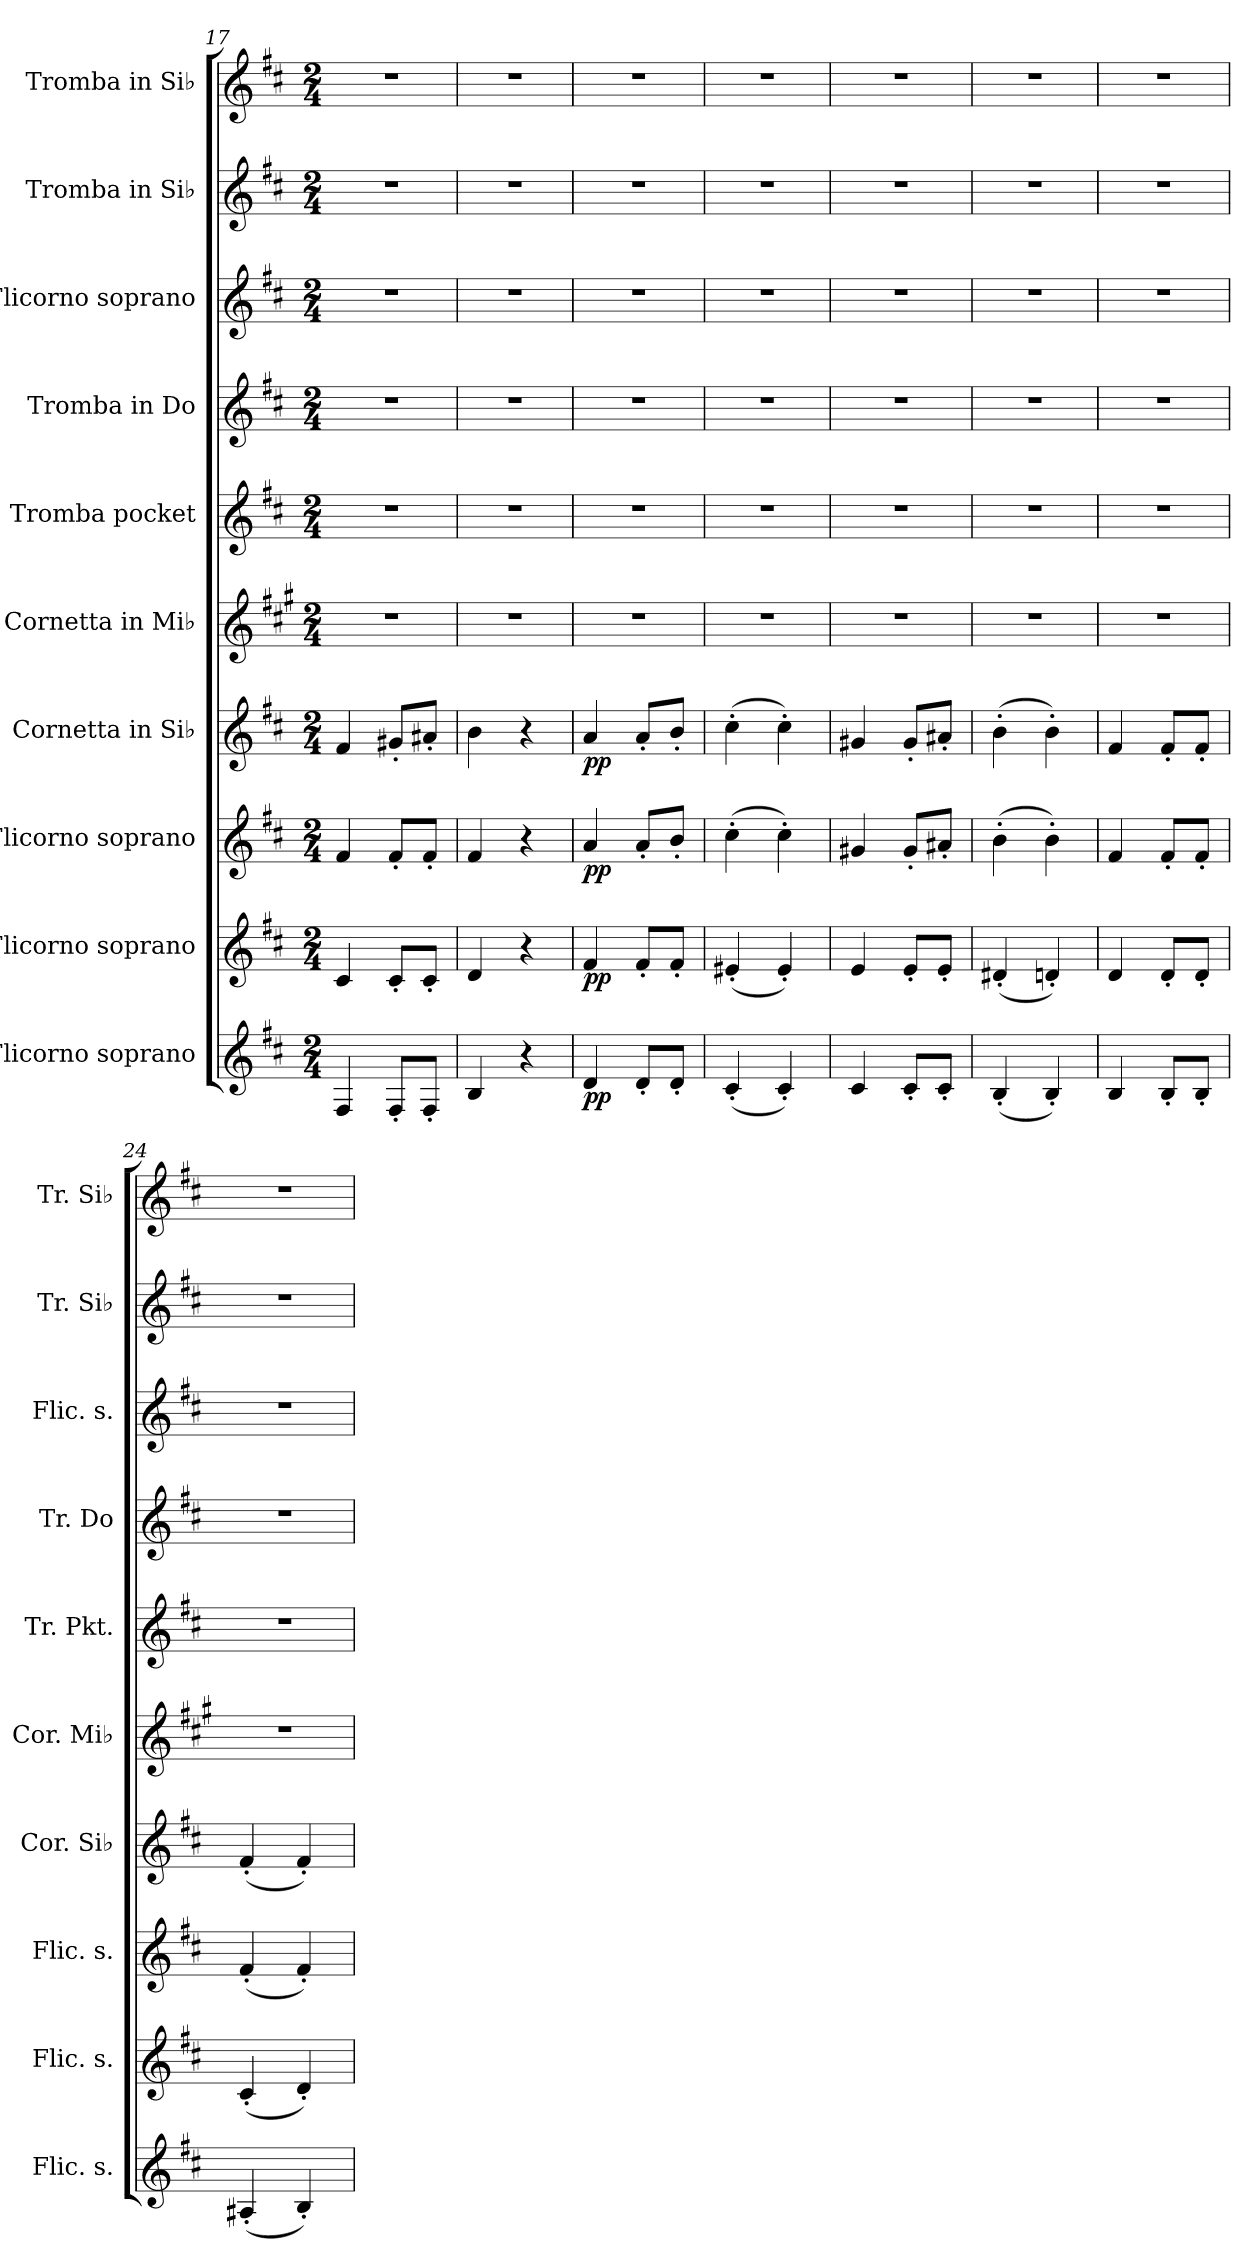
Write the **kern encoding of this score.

**kern	**dynam	**kern	**dynam	**kern	**dynam	**kern	**dynam	**kern	**kern	**kern	**kern	**kern	**kern
*part10	*part10	*part9	*part9	*part8	*part8	*part7	*part7	*part6	*part5	*part4	*part3	*part2	*part1
*staff10	*staff10	*staff9	*staff9	*staff8	*staff8	*staff7	*staff7	*staff6	*staff5	*staff4	*staff3	*staff2	*staff1
*I"Flicorno soprano	*	*I"Flicorno soprano	*	*I"Flicorno soprano	*	*I"Cornetta in Si♭	*	*I"Cornetta in Mi♭	*I"Tromba pocket	*I"Tromba in Do	*I"Flicorno soprano	*I"Tromba in Si♭	*I"Tromba in Si♭
*I'Flic. s.	*	*I'Flic. s.	*	*I'Flic. s.	*	*I'Cor. Si♭	*	*I'Cor. Mi♭	*I'Tr. Pkt.	*I'Tr. Do	*I'Flic. s.	*I'Tr. Si♭	*I'Tr. Si♭
*clefG2	*	*clefG2	*	*clefG2	*	*clefG2	*	*clefG2	*clefG2	*clefG2	*clefG2	*clefG2	*clefG2
*ITrd1c2	*	*ITrd1c2	*	*ITrd1c2	*	*ITrd1c2	*	*ITrd-2c-3	*ITrd1c2	*ITrd1c2	*ITrd1c2	*ITrd1c2	*ITrd1c2
*k[]	*	*k[]	*	*k[]	*	*k[]	*	*k[]	*k[]	*k[]	*k[]	*k[]	*k[]
*M2/4	*	*M2/4	*	*M2/4	*	*M2/4	*	*M2/4	*M2/4	*M2/4	*M2/4	*M2/4	*M2/4
=17	=17	=17	=17	=17	=17	=17	=17	=17	=17	=17	=17	=17	=17
4E/	.	4B/	.	4e/	.	4e/	.	2r	2r	2r	2r	2r	2r
8E'/L	.	8B'/L	.	8e'/L	.	8f#X'/L	.	.	.	.	.	.	.
8E'/J	.	8B'/J	.	8e'/J	.	8g#X'/J	.	.	.	.	.	.	.
=18	=18	=18	=18	=18	=18	=18	=18	=18	=18	=18	=18	=18	=18
4A/	.	4c/	.	4e/	.	4a\	.	2r	2r	2r	2r	2r	2r
4r	.	4r	.	4r	.	4r	.	.	.	.	.	.	.
=19	=19	=19	=19	=19	=19	=19	=19	=19	=19	=19	=19	=19	=19
!	!LO:DY:b	!	!LO:DY:b	!	!LO:DY:b	!	!LO:DY:b	!	!	!	!	!	!
4c/	pp	4e/	pp	4g/	pp	4g/	pp	2r	2r	2r	2r	2r	2r
8c'/L	.	8e'/L	.	8g'/L	.	8g'/L	.	.	.	.	.	.	.
8c'/J	.	8e'/J	.	8a'/J	.	8a'/J	.	.	.	.	.	.	.
=20	=20	=20	=20	=20	=20	=20	=20	=20	=20	=20	=20	=20	=20
(<4B'/	.	(<4d#X'/	.	(>4b'\	.	(>4b'\	.	2r	2r	2r	2r	2r	2r
4B'/)	.	4d#'/)	.	4b'\)	.	4b'\)	.	.	.	.	.	.	.
!!LO:PB:g=z
=21	=21	=21	=21	=21	=21	=21	=21	=21	=21	=21	=21	=21	=21
4B/	.	4d/	.	4f#X/	.	4f#X/	.	2r	2r	2r	2r	2r	2r
8B'/L	.	8d'/L	.	8f#'/L	.	8f#'/L	.	.	.	.	.	.	.
8B'/J	.	8d'/J	.	8g#X'/J	.	8g#X'/J	.	.	.	.	.	.	.
=22	=22	=22	=22	=22	=22	=22	=22	=22	=22	=22	=22	=22	=22
(<4A'/	.	(<4c#X'/	.	(>4a'\	.	(>4a'\	.	2r	2r	2r	2r	2r	2r
4A'/)	.	4cn'/)	.	4a'\)	.	4a'\)	.	.	.	.	.	.	.
=23	=23	=23	=23	=23	=23	=23	=23	=23	=23	=23	=23	=23	=23
4A/	.	4c/	.	4e/	.	4e/	.	2r	2r	2r	2r	2r	2r
8A'/L	.	8c'/L	.	8e'/L	.	8e'/L	.	.	.	.	.	.	.
8A'/J	.	8c'/J	.	8e'/J	.	8e'/J	.	.	.	.	.	.	.
=24	=24	=24	=24	=24	=24	=24	=24	=24	=24	=24	=24	=24	=24
(<4G#X'/	.	(<4B'/	.	(<4e'/	.	(<4e'/	.	2r	2r	2r	2r	2r	2r
4A'/)	.	4c'/)	.	4e'/)	.	4e'/)	.	.	.	.	.	.	.
=	=	=	=	=	=	=	=	=	=	=	=	=	=
*-	*-	*-	*-	*-	*-	*-	*-	*-	*-	*-	*-	*-	*-
